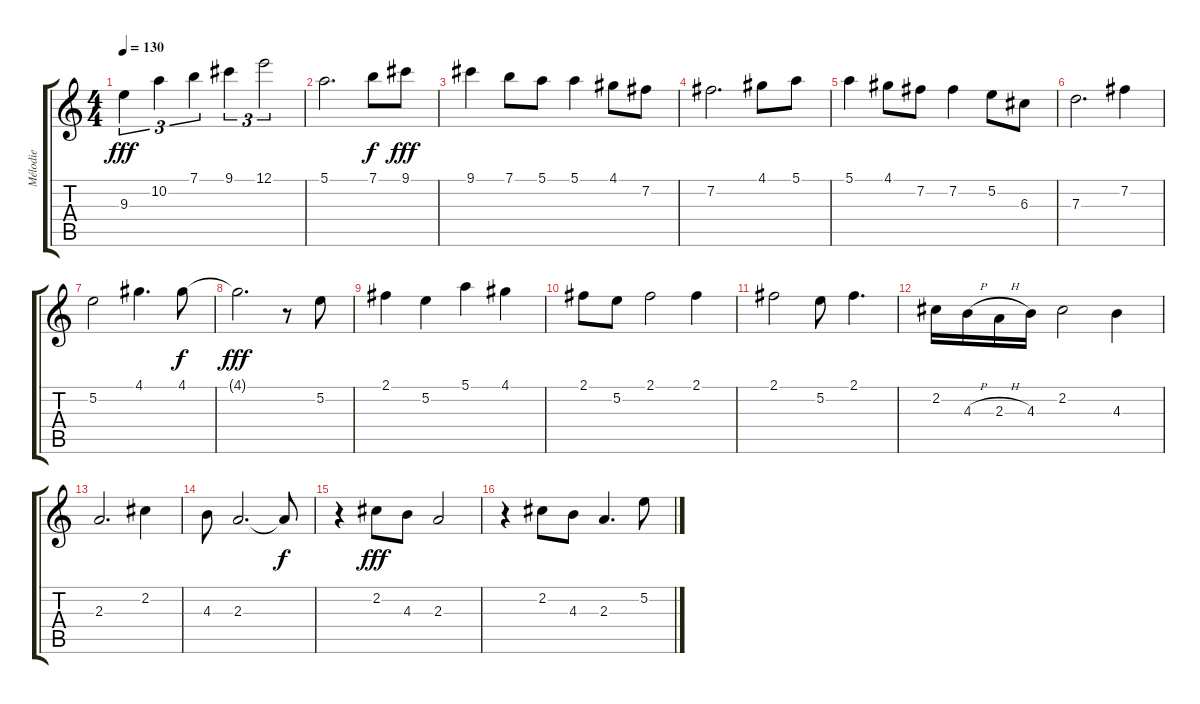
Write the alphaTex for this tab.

\track ("Mélodie" "Mélodie") {instrument electricguitarjazz}
\staff {score tabs}
\tuning (E4 B3 G3 D3 A2 E2) {hide}
\ts (4 4)
\tempo 130
\clef g2
\ks c
9.3.4{tu (3 2) dy fff} 10.2.4{tu (3 2)} 7.1.4{tu (3 2)} 9.1.4{tu (3 2)} 12.1.2{tu (3 2)} |
5.1.2{d} 7.1.8{dy f} 9.1.8{dy fff} |
9.1.4 7.1.8 5.1.8 5.1.4 4.1.8 7.2.8 |
7.2.2{d} 4.1.8 5.1.8 |
5.1.4 4.1.8 7.2.8 7.2.4 5.2.8 6.3.8 |
7.3.2{d} 7.2.4 |
5.2.2 4.1.4{d} 4.1.8{dy f} |
4.1{t}.2{d dy fff} r.8 5.2.8 |
2.1.4 5.2.4 5.1.4 4.1.4 |
2.1.8 5.2.8 2.1.2 2.1.4 |
2.1.2 5.2.8 2.1.4{d} |
2.2.16 4.3{h}.16 2.3{h}.16 4.3.16 2.2.2 4.3.4 |
2.3.2{d} 2.2.4 |
4.3.8 2.3.2{d} 2.3{t}.8{dy f} |
r.4 2.2.8{dy fff} 4.3.8 2.3.2 |
r.4 2.2.8 4.3.8 2.3.4{d} 5.2.8
